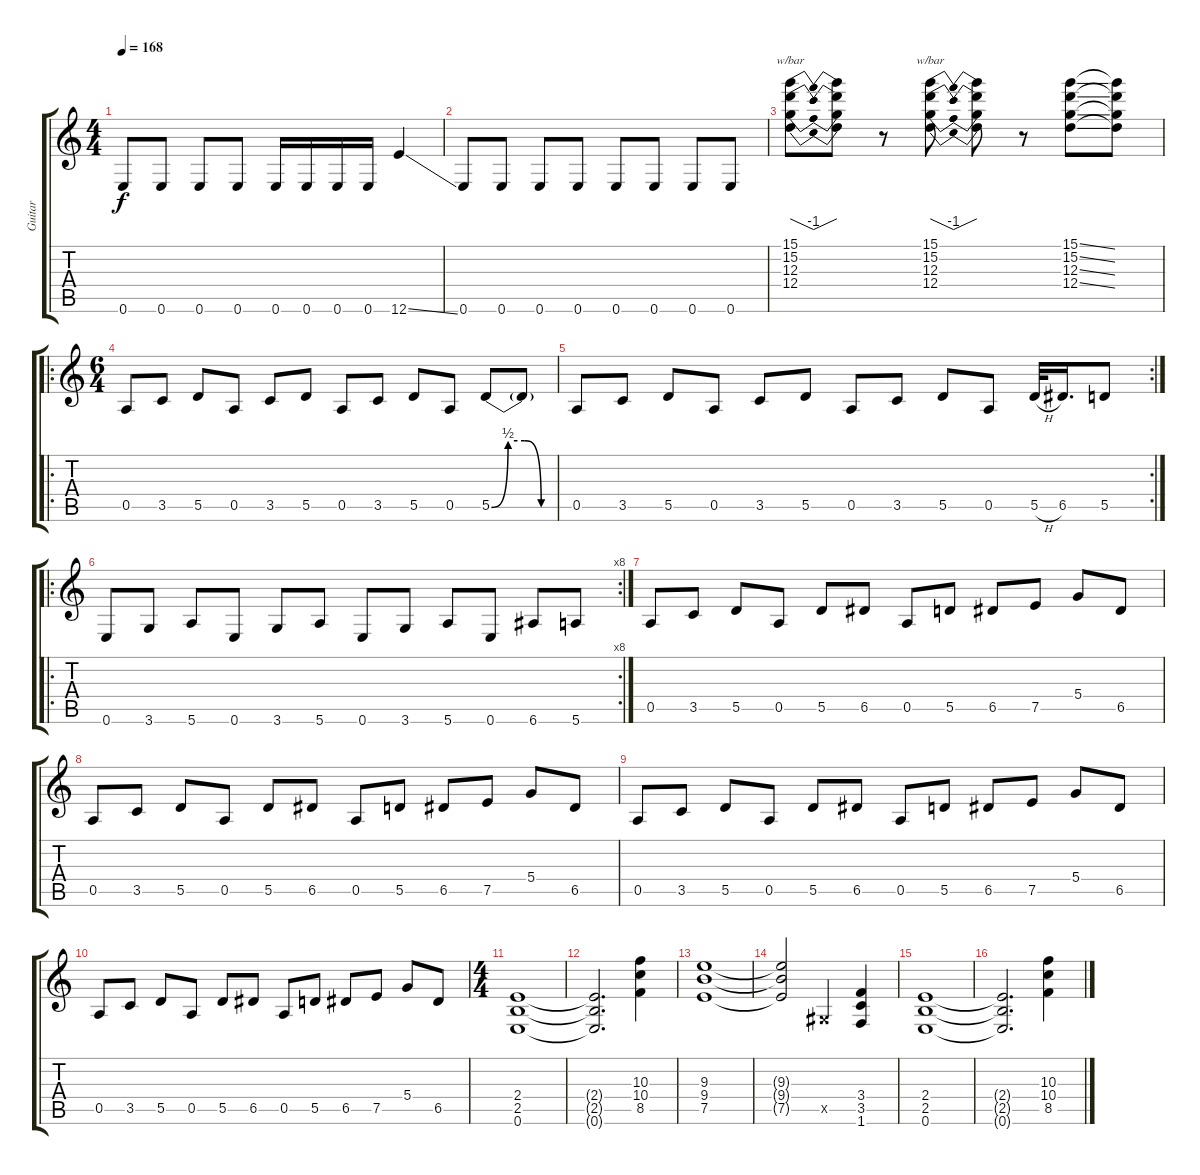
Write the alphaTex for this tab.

\track ("Guitar" "Guitar") {instrument distortionguitar}
\staff {score tabs}
\tuning (E4 B3 G3 D3 A2 E2) {hide}
\ts (4 4)
\tempo 168
\clef g2
\ks c
0.6.8{dy f} 0.6.8 0.6.8 0.6.8 0.6.16 0.6.16 0.6.16 0.6.16 12.6{ss}.4 |
0.6.8 0.6.8 0.6.8 0.6.8 0.6.8 0.6.8 0.6.8 0.6.8 |
(15.1 15.2 12.3 12.4).8{tbe (dip default 0 0 30 -4 60 0)} (15.1{t} 15.2{t} 12.3{t} 12.4{t}).8 r.8 (15.1 15.2 12.3 12.4).8{tbe (dip default 0 0 30 -4 60 0)} (15.1{t} 15.2{t} 12.3{t} 12.4{t}).8 r.8 (15.1{ss} 15.2{ss} 12.3{ss} 12.4{ss}).8 (15.1{t} 15.2{t} 12.3{t} 12.4{t}).8 |
\ro
\ts (6 4)
0.5.8 3.5.8 5.5.8 0.5.8 3.5.8 5.5.8 0.5.8 3.5.8 5.5.8 0.5.8 5.5{be (custom 0 0 15 2 30 2 45 0 60 0)}.8 5.5{t}.8 |
\rc 2
0.5.8 3.5.8 5.5.8 0.5.8 3.5.8 5.5.8 0.5.8 3.5.8 5.5.8 0.5.8 5.5{h}.32 6.5.16{d} 5.5.8 |
\ro
\rc 8
0.6.8 3.6.8 5.6.8 0.6.8 3.6.8 5.6.8 0.6.8 3.6.8 5.6.8 0.6.8 6.6.8 5.6.8 |
0.5.8 3.5.8 5.5.8 0.5.8 5.5.8 6.5.8 0.5.8 5.5.8 6.5.8 7.5.8 5.4.8 6.5.8 |
0.5.8 3.5.8 5.5.8 0.5.8 5.5.8 6.5.8 0.5.8 5.5.8 6.5.8 7.5.8 5.4.8 6.5.8 |
0.5.8 3.5.8 5.5.8 0.5.8 5.5.8 6.5.8 0.5.8 5.5.8 6.5.8 7.5.8 5.4.8 6.5.8 |
0.5.8 3.5.8 5.5.8 0.5.8 5.5.8 6.5.8 0.5.8 5.5.8 6.5.8 7.5.8 5.4.8 6.5.8 |
\ts (4 4)
(2.4 2.5 0.6).1 |
(2.4{t} 2.5{t} 0.6{t}).2{d} (10.3 10.4 8.5).4 |
(9.3 9.4 7.5).1 |
(9.3{t} 9.4{t} 7.5{t}).2 -1.5{x}.4 (3.4 3.5 1.6).4 |
(2.4 2.5 0.6).1 |
(2.4{t} 2.5{t} 0.6{t}).2{d} (10.3 10.4 8.5).4
